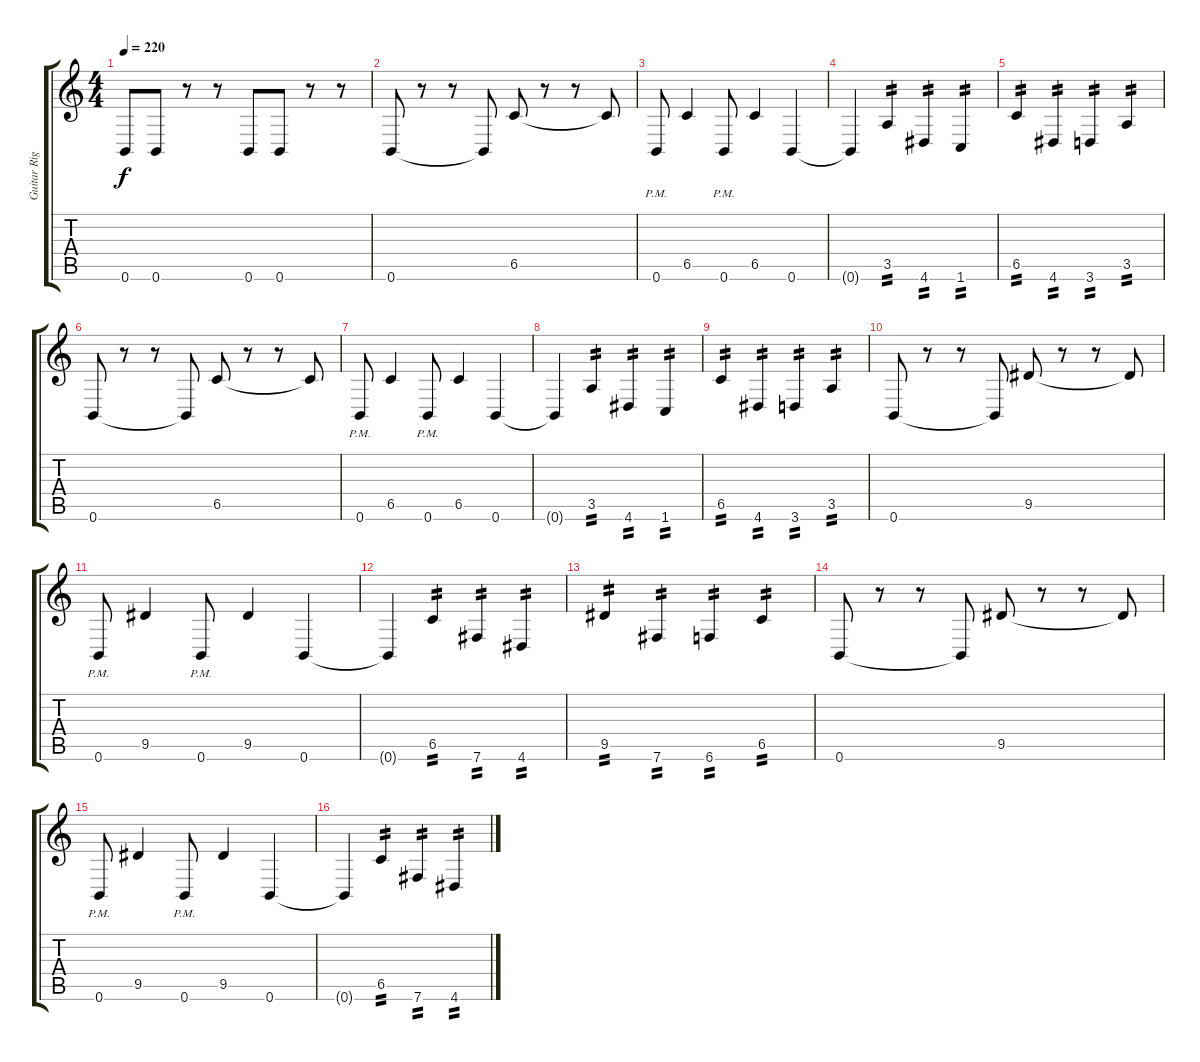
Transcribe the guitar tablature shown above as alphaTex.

\track ("Guitar Right" "Guitar Rig") {instrument overdrivenguitar}
\staff {score tabs}
\tuning (Db4 Ab3 E3 B2 Gb2 B1) {hide}
\ts (4 4)
\tempo 220
\clef g2
\ks c
0.6.8{dy f} 0.6.8 r.8 r.8 0.6.8 0.6.8 r.8 r.8 |
0.6.8 r.8 r.8 0.6{t}.8 6.5.8 r.8 r.8 6.5{t}.8 |
0.6{pm}.8 6.5.4 0.6{pm}.8 6.5.4 0.6.4 |
0.6{t}.4 3.5.4{tp 2} 4.6.4{tp 2} 1.6.4{tp 2} |
6.5.4{tp 2} 4.6.4{tp 2} 3.6.4{tp 2} 3.5.4{tp 2} |
0.6.8 r.8 r.8 0.6{t}.8 6.5.8 r.8 r.8 6.5{t}.8 |
0.6{pm}.8 6.5.4 0.6{pm}.8 6.5.4 0.6.4 |
0.6{t}.4 3.5.4{tp 2} 4.6.4{tp 2} 1.6.4{tp 2} |
6.5.4{tp 2} 4.6.4{tp 2} 3.6.4{tp 2} 3.5.4{tp 2} |
0.6.8 r.8 r.8 0.6{t}.8 9.5.8 r.8 r.8 9.5{t}.8 |
0.6{pm}.8 9.5.4 0.6{pm}.8 9.5.4 0.6.4 |
0.6{t}.4 6.5.4{tp 2} 7.6.4{tp 2} 4.6.4{tp 2} |
9.5.4{tp 2} 7.6.4{tp 2} 6.6.4{tp 2} 6.5.4{tp 2} |
0.6.8 r.8 r.8 0.6{t}.8 9.5.8 r.8 r.8 9.5{t}.8 |
0.6{pm}.8 9.5.4 0.6{pm}.8 9.5.4 0.6.4 |
0.6{t}.4 6.5.4{tp 2} 7.6.4{tp 2} 4.6.4{tp 2}
